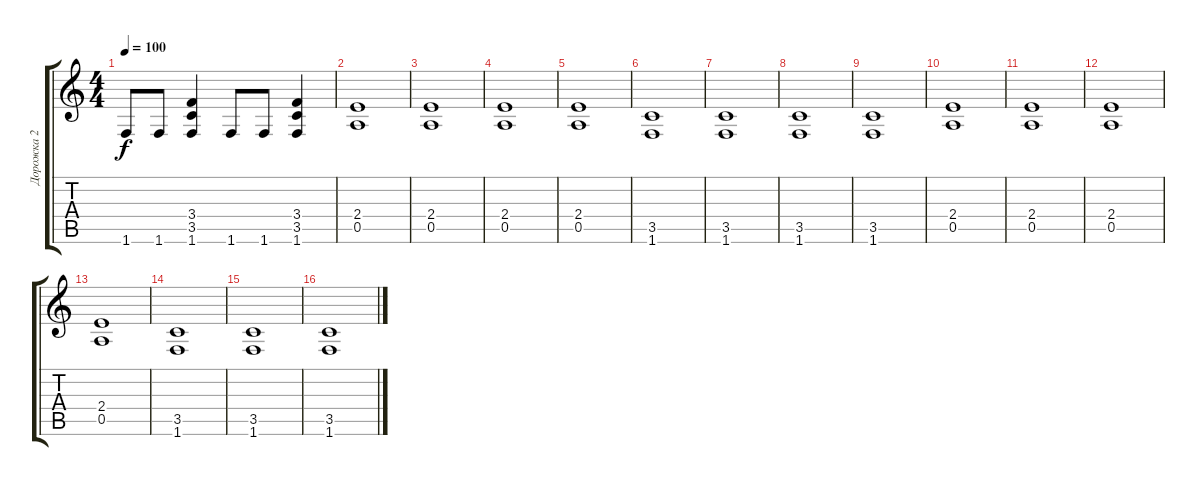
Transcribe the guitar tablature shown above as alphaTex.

\track ("Дорожка 2" "Дорожка 2") {instrument distortionguitar}
\staff {score tabs}
\tuning (E4 B3 G3 D3 A2 E2) {hide}
\ts (4 4)
\tempo 100
\clef g2
\ks c
1.6.8{dy f} 1.6.8 (3.4 3.5 1.6).4 1.6.8 1.6.8 (3.4 3.5 1.6).4 |
(2.4 0.5).1 |
(2.4 0.5).1 |
(2.4 0.5).1 |
(2.4 0.5).1 |
(3.5 1.6).1 |
(3.5 1.6).1 |
(3.5 1.6).1 |
(3.5 1.6).1 |
(2.4 0.5).1 |
(2.4 0.5).1 |
(2.4 0.5).1 |
(2.4 0.5).1 |
(3.5 1.6).1 |
(3.5 1.6).1{volume 11 balance 8} |
(3.5 1.6).1
